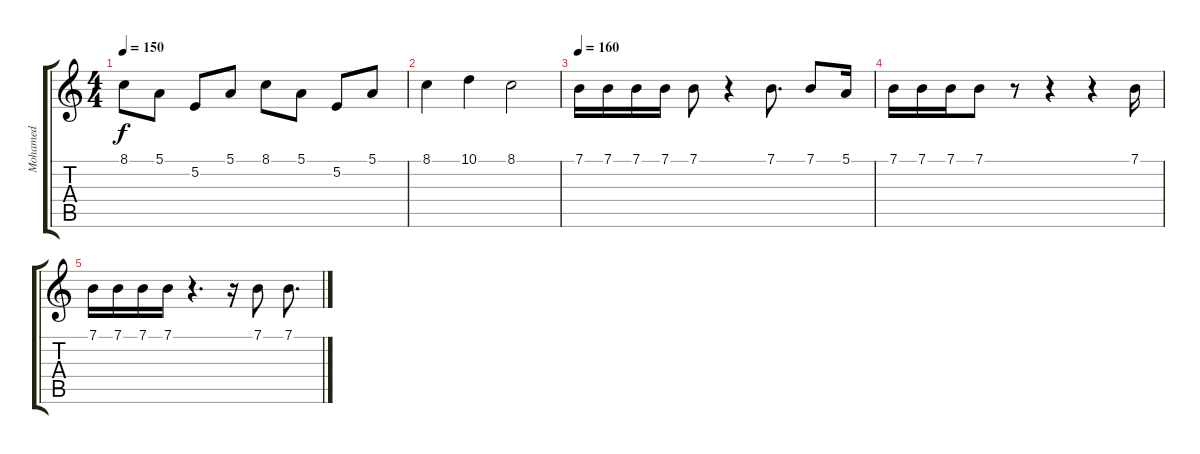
\track ("Mohamed" "Mohamed") {instrument violin}
\staff {score tabs}
\tuning (E4 B3 G3 D3 A2 E2) {hide}
\ts (4 4)
\tempo 150
\clef g2
\ks c
8.1.8{dy f} 5.1.8 5.2.8 5.1.8 8.1.8 5.1.8 5.2.8 5.1.8 |
8.1.4 10.1.4 8.1.2 |
\tempo 160
7.1.16 7.1.16 7.1.16 7.1.16 7.1.8 r.4 7.1.8{d} 7.1.8 5.1.16 |
7.1.16 7.1.16 7.1.16 7.1.8 r.8 r.4 r.4 7.1.16 |
7.1.16 7.1.16 7.1.16 7.1.16 r.4{d} r.16 7.1.8 7.1.8{d}
